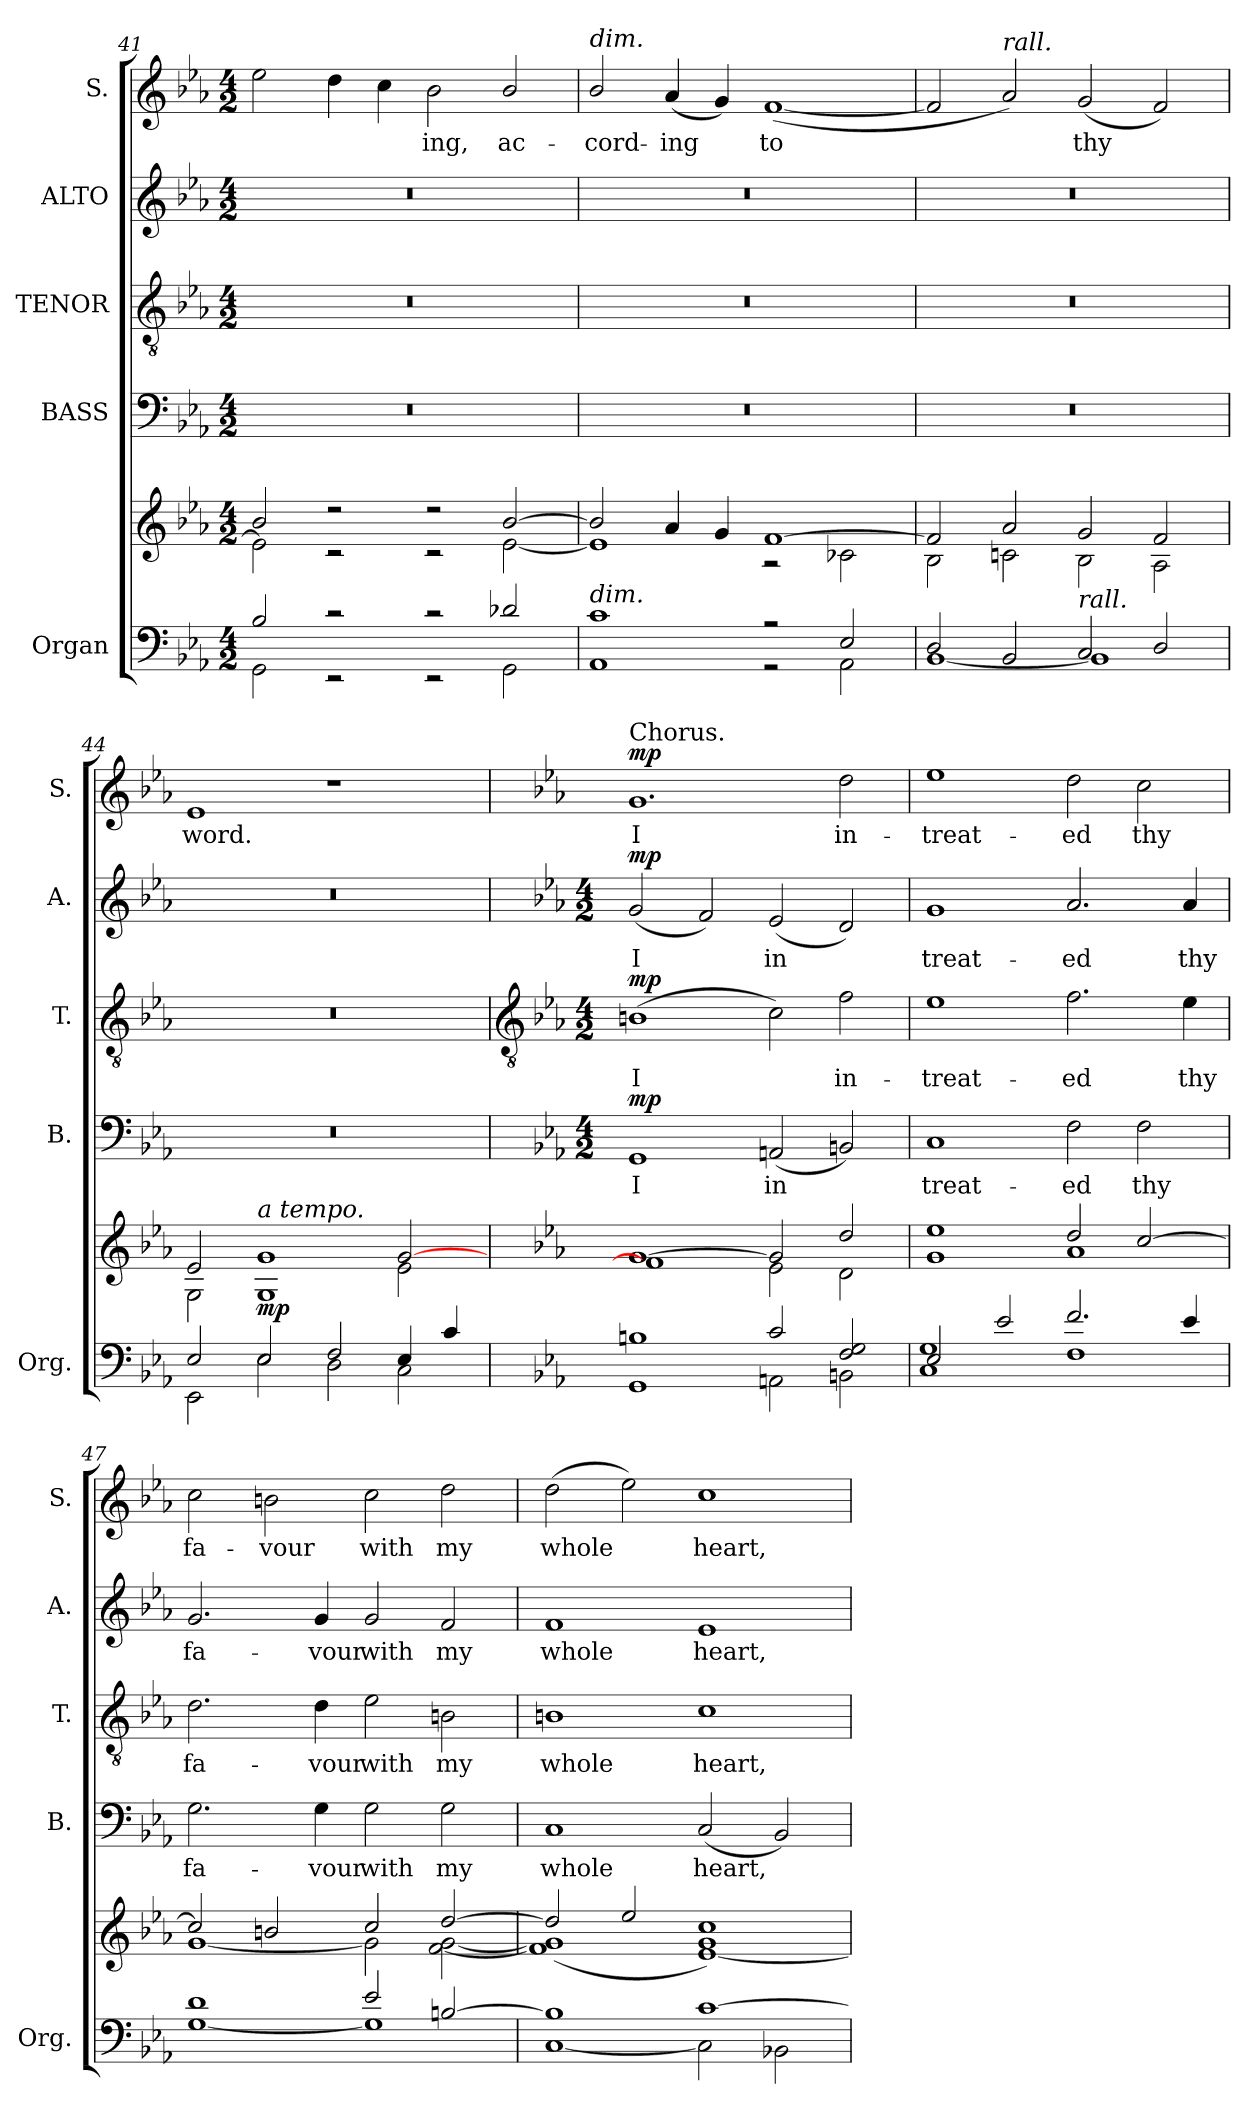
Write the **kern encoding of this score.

**kern	**kern	**dynam	**kern	**text	**dynam	**kern	**text	**dynam	**kern	**text	**dynam	**kern	**text	**dynam
*part5	*part5	*part5	*part4	*part4	*part4	*part3	*part3	*part3	*part2	*part2	*part2	*part1	*part1	*part1
*staff6	*staff5	*staff5/6	*staff4	*staff4	*staff4	*staff3	*staff3	*staff3	*staff2	*staff2	*staff2	*staff1	*staff1	*staff1
*I"Organ	*	*	*I"BASS	*	*	*I"TENOR	*	*	*I"ALTO	*	*	*I"S.	*	*
*I'Org.	*	*	*I'B.	*	*	*I'T.	*	*	*I'A.	*	*	*I'S.	*	*
!!LO:LB:g=z
*clefF4	*clefG2	*	*clefF4	*	*	*clefGv2	*	*	*clefG2	*	*	*clefG2	*	*
*k[b-e-a-]	*k[b-e-a-]	*	*k[b-e-a-]	*	*	*k[b-e-a-]	*	*	*k[b-e-a-]	*	*	*k[b-e-a-]	*	*
*E-:	*E-:	*	*E-:	*	*	*E-:	*	*	*E-:	*	*	*E-:	*	*
*M4/2	*M4/2	*	*M4/2	*	*	*M4/2	*	*	*M4/2	*	*	*M4/2	*	*
=41	=41	=41	=41	=41	=41	=41	=41	=41	=41	=41	=41	=41	=41	=41
*^	*^	*	*	*	*	*	*	*	*	*	*	*	*	*
2B-/	2GG\	2b-/	2e-\]	.	0r	.	.	0r	.	.	0r	.	.	2ee-	.	.
2r	2r	2r	2r	.	.	.	.	.	.	.	.	.	.	4dd	.	.
.	.	.	.	.	.	.	.	.	.	.	.	.	.	4cc	.	.
!	!	!	!	!	!	!	!	!	!	!	!	!	!	!	!LO:LY:b	!
2r	2r	2r	2r	.	.	.	.	.	.	.	.	.	.	2b-	ing,	.
!	!	!	!	!	!	!	!	!	!	!	!	!	!	!	!LO:LY:b	!
2d-X/	2GG\	[2b-/	[2e-\	.	.	.	.	.	.	.	.	.	.	2b-/	ac-	.
=42	=42	=42	=42	=42	=42	=42	=42	=42	=42	=42	=42	=42	=42	=42	=42	=42
!	!	!	!	!	!	!	!	!	!	!	!	!	!	!LO:TX:a:i:t=dim.	!	!
!LO:TX:a:i:t=dim.	!	!	!	!	!	!	!	!	!	!	!	!	!	!	!	!
!	!	!	!	!	!	!	!	!	!	!	!	!	!	!	!LO:LY:b	!
1c/	1AA-\	2b-/]	1e-\]	.	0r	.	.	0r	.	.	0r	.	.	2b-/	-cord-	.
!	!	!	!	!	!	!	!	!	!	!	!	!	!	!	!LO:LY:b	!
.	.	4a-/	.	.	.	.	.	.	.	.	.	.	.	(<4a-	-ing	.
.	.	4g/	.	.	.	.	.	.	.	.	.	.	.	4g)	.	.
!	!	!	!	!	!	!	!	!	!	!	!	!	!	!	!LO:LY:b	!
2r	2r	[1f/	2r	.	.	.	.	.	.	.	.	.	.	(<[1f	to	.
2E-/	2AA-\	.	2c-X\	.	.	.	.	.	.	.	.	.	.	.	.	.
=43	=43	=43	=43	=43	=43	=43	=43	=43	=43	=43	=43	=43	=43	=43	=43	=43
2D/	[1BB-\	2f/]	2B-\	.	0r	.	.	0r	.	.	0r	.	.	2f]	.	.
!	!	!	!	!	!	!	!	!	!	!	!	!	!	!LO:TX:a:i:t=rall.	!	!
2BB-/	.	2a-/	2cn\	.	.	.	.	.	.	.	.	.	.	2a-)	.	.
!LO:TX:a:i:t=rall.	!	!	!	!	!	!	!	!	!	!	!	!	!	!	!	!
!	!	!	!	!	!	!	!	!	!	!	!	!	!	!	!LO:LY:b	!
2C/	1BB-\]	2g/	2B-\	.	.	.	.	.	.	.	.	.	.	(<2g	thy	.
2D/	.	2f/	2A-\	.	.	.	.	.	.	.	.	.	.	2f)	.	.
=44	=44	=44	=44	=44	=44	=44	=44	=44	=44	=44	=44	=44	=44	=44	=44	=44
!	!	!	!	!	!	!	!	!	!	!	!	!	!	!	!LO:LY:b	!
2E-/	2EE-\	2e-/	2G\	.	0r	.	.	0r	.	.	0r	.	.	1e-	word.	.
!	!	!LO:TX:a:i:t=a tempo.	!	!	!	!	!	!	!	!	!	!	!	!	!	!
!	!	!	!	!LO:DY:a=2	!	!	!	!	!	!	!	!	!	!	!	!
2E-/	2E-\	1g/	1G\	mp	.	.	.	.	.	.	.	.	.	.	.	.
2F/	2D\	.	.	.	.	.	.	.	.	.	.	.	.	1r	.	.
4E-/	2C\	[2g/	2e-\	.	.	.	.	.	.	.	.	.	.	.	.	.
4c/	.	.	.	.	.	.	.	.	.	.	.	.	.	.	.	.
!!LO:LB:g=z
=45	=45	=45	=45	=45	=45	=45	=45	=45	=45	=45	=45	=45	=45	=45	=45	=45
*	*	*	*	*	*	*	*	*clefGv2	*	*	*	*	*	*	*	*
*	*	*	*	*	*k[b-e-a-]	*	*	*k[b-e-a-]	*	*	*k[b-e-a-]	*	*	*	*	*
*	*	*	*	*	*E-:	*	*	*E-:	*	*	*E-:	*	*	*	*	*
*	*	*	*	*	*M4/2	*	*	*M4/2	*	*	*M4/2	*	*	*	*	*
!	!	!	!	!	!	!	!	!	!	!	!	!	!	!LO:TX:a:t=Chorus.	!	!
!	!	!	!	!	!	!LO:LY:b	!LO:DY:b	!	!LO:LY:b	!LO:DY:b	!	!LO:LY:b	!LO:DY:b	!	!LO:LY:b	!LO:DY:b
1Bn/	1GG\	[1g/	1f\]	.	1GG	I	mp	(>1Bn	I	mp	(<2g	I	mp	1.g	I	mp
.	.	.	.	.	.	.	.	.	.	.	2f)	.	.	.	.	.
!	!	!	!	!	!	!LO:LY:b	!	!	!	!	!	!LO:LY:b	!	!	!	!
2c/	2AAn\	2g/]	2e-\	.	(<2AAn	in	.	2c)	.	.	(<2e-	in	.	.	.	.
!	!	!	!	!	!	!	!	!	!LO:LY:b	!	!	!	!	!	!LO:LY:b	!
2F/ 2G/	2BBn\	2dd/	2d\	.	2BBn)	.	.	2f	in-	.	2d)	.	.	2dd	in-	.
=46	=46	=46	=46	=46	=46	=46	=46	=46	=46	=46	=46	=46	=46	=46	=46	=46
!	!	!	!	!	!	!LO:LY:b	!	!	!LO:LY:b	!	!	!LO:LY:b	!	!	!LO:LY:b	!
2E-/	1C\ 1G\	1ee-/	1g\	.	1C	treat-	.	1e-	-treat-	.	1g	treat-	.	1ee-	-treat-	.
2e-/	.	.	.	.	.	.	.	.	.	.	.	.	.	.	.	.
!	!	!	!	!	!	!LO:LY:b	!	!	!LO:LY:b	!	!	!LO:LY:b	!	!	!LO:LY:b	!
2.f/	1F\	2dd/	1a-\	.	2F	-ed	.	2.f	-ed	.	2.a-	-ed	.	2dd	-ed	.
!	!	!	!	!	!	!LO:LY:b	!	!	!	!	!	!	!	!	!LO:LY:b	!
.	.	[2cc/	.	.	2F	thy	.	.	.	.	.	.	.	2cc	thy	.
!	!	!	!	!	!	!	!	!	!LO:LY:b	!	!	!LO:LY:b	!	!	!	!
4e-/	.	.	.	.	.	.	.	4e-	thy	.	4a-	thy	.	.	.	.
=47	=47	=47	=47	=47	=47	=47	=47	=47	=47	=47	=47	=47	=47	=47	=47	=47
!	!	!	!	!	!	!LO:LY:b	!	!	!LO:LY:b	!	!	!LO:LY:b	!	!	!LO:LY:b	!
1d/	[1G\	2cc/]	[1g\	.	2.G	fa-	.	2.d	fa-	.	2.g	fa-	.	2cc	fa-	.
!	!	!	!	!	!	!	!	!	!	!	!	!	!	!	!LO:LY:b	!
.	.	2bn/	.	.	.	.	.	.	.	.	.	.	.	2bn	-vour	.
!	!	!	!	!	!	!LO:LY:b	!	!	!LO:LY:b	!	!	!LO:LY:b	!	!	!	!
.	.	.	.	.	4G	-vour	.	4d	-vour	.	4g	-vour	.	.	.	.
!	!	!	!	!	!	!LO:LY:b	!	!	!LO:LY:b	!	!	!LO:LY:b	!	!	!LO:LY:b	!
2e-/	1G\]	2cc/	2g\]	.	2G	with	.	2e-	with	.	2g	with	.	2cc	with	.
!	!	!	!	!	!	!LO:LY:b	!	!	!LO:LY:b	!	!	!LO:LY:b	!	!	!LO:LY:b	!
[2Bn/	.	[2dd/	[2f\ [2g\	.	2G	my	.	2Bn	my	.	2f	my	.	2dd	my	.
=48	=48	=48	=48	=48	=48	=48	=48	=48	=48	=48	=48	=48	=48	=48	=48	=48
!	!	!	!	!	!	!LO:LY:b	!	!	!LO:LY:b	!	!	!LO:LY:b	!	!	!LO:LY:b	!
1B/]	[1C\	2dd/]	(<1f\] 1g\]	.	1C	whole	.	1Bn	whole	.	1f	whole	.	(>2dd	whole	.
.	.	2ee-/	.	.	.	.	.	.	.	.	.	.	.	2ee-)	.	.
!	!	!	!	!	!	!LO:LY:b	!	!	!LO:LY:b	!	!	!LO:LY:b	!	!	!LO:LY:b	!
[1c/	2C\]	1g/ 1cc/	[1e-\)	.	(<2C	heart,	.	1c	heart,	.	1e-	heart,	.	1cc	heart,	.
.	2BB-X\	.	.	.	2BB-)	.	.	.	.	.	.	.	.	.	.	.
*v	*v	*	*	*	*	*	*	*	*	*	*	*	*	*	*	*
*	*v	*v	*	*	*	*	*	*	*	*	*	*	*	*	*
=	=	=	=	=	=	=	=	=	=	=	=	=	=	=
*-	*-	*-	*-	*-	*-	*-	*-	*-	*-	*-	*-	*-	*-	*-
